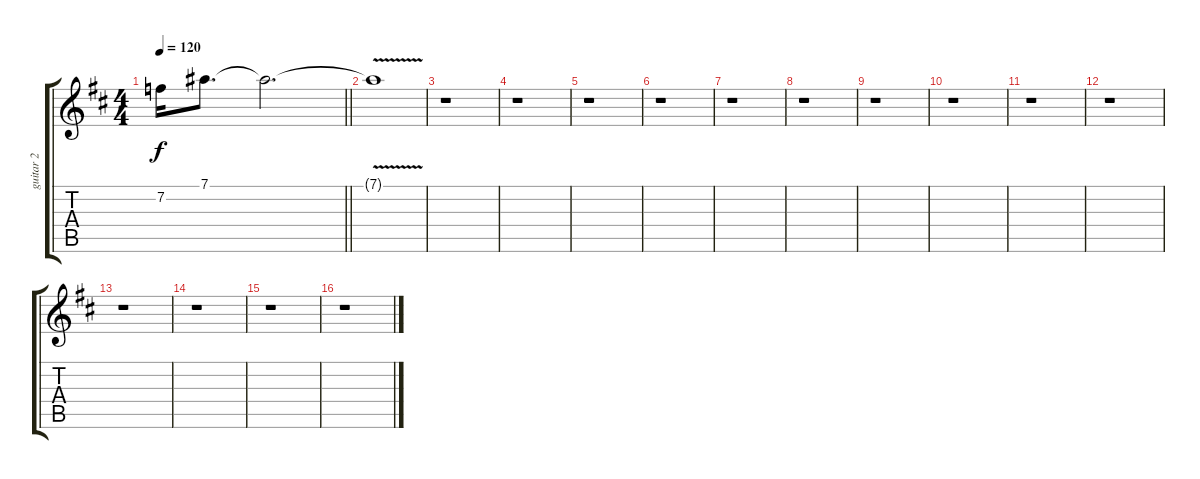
\track ("guitar 2" "guitar 2") {instrument overdrivenguitar}
\staff {score tabs}
\tuning (Eb4 Bb3 Gb3 Db3 Ab2 Eb2) {hide}
\ts (4 4)
\tempo 120
\clef g2
\barLineRight lightlight
\ks bminor
7.2.16{dy f} 7.1.8{d} 7.1{t}.2{d} |
7.1{v t}.1 |
r.1 |
r.1 |
r.1 |
r.1 |
r.1 |
r.1 |
r.1 |
r.1 |
r.1 |
r.1 |
r.1 |
r.1 |
r.1 |
r.1
